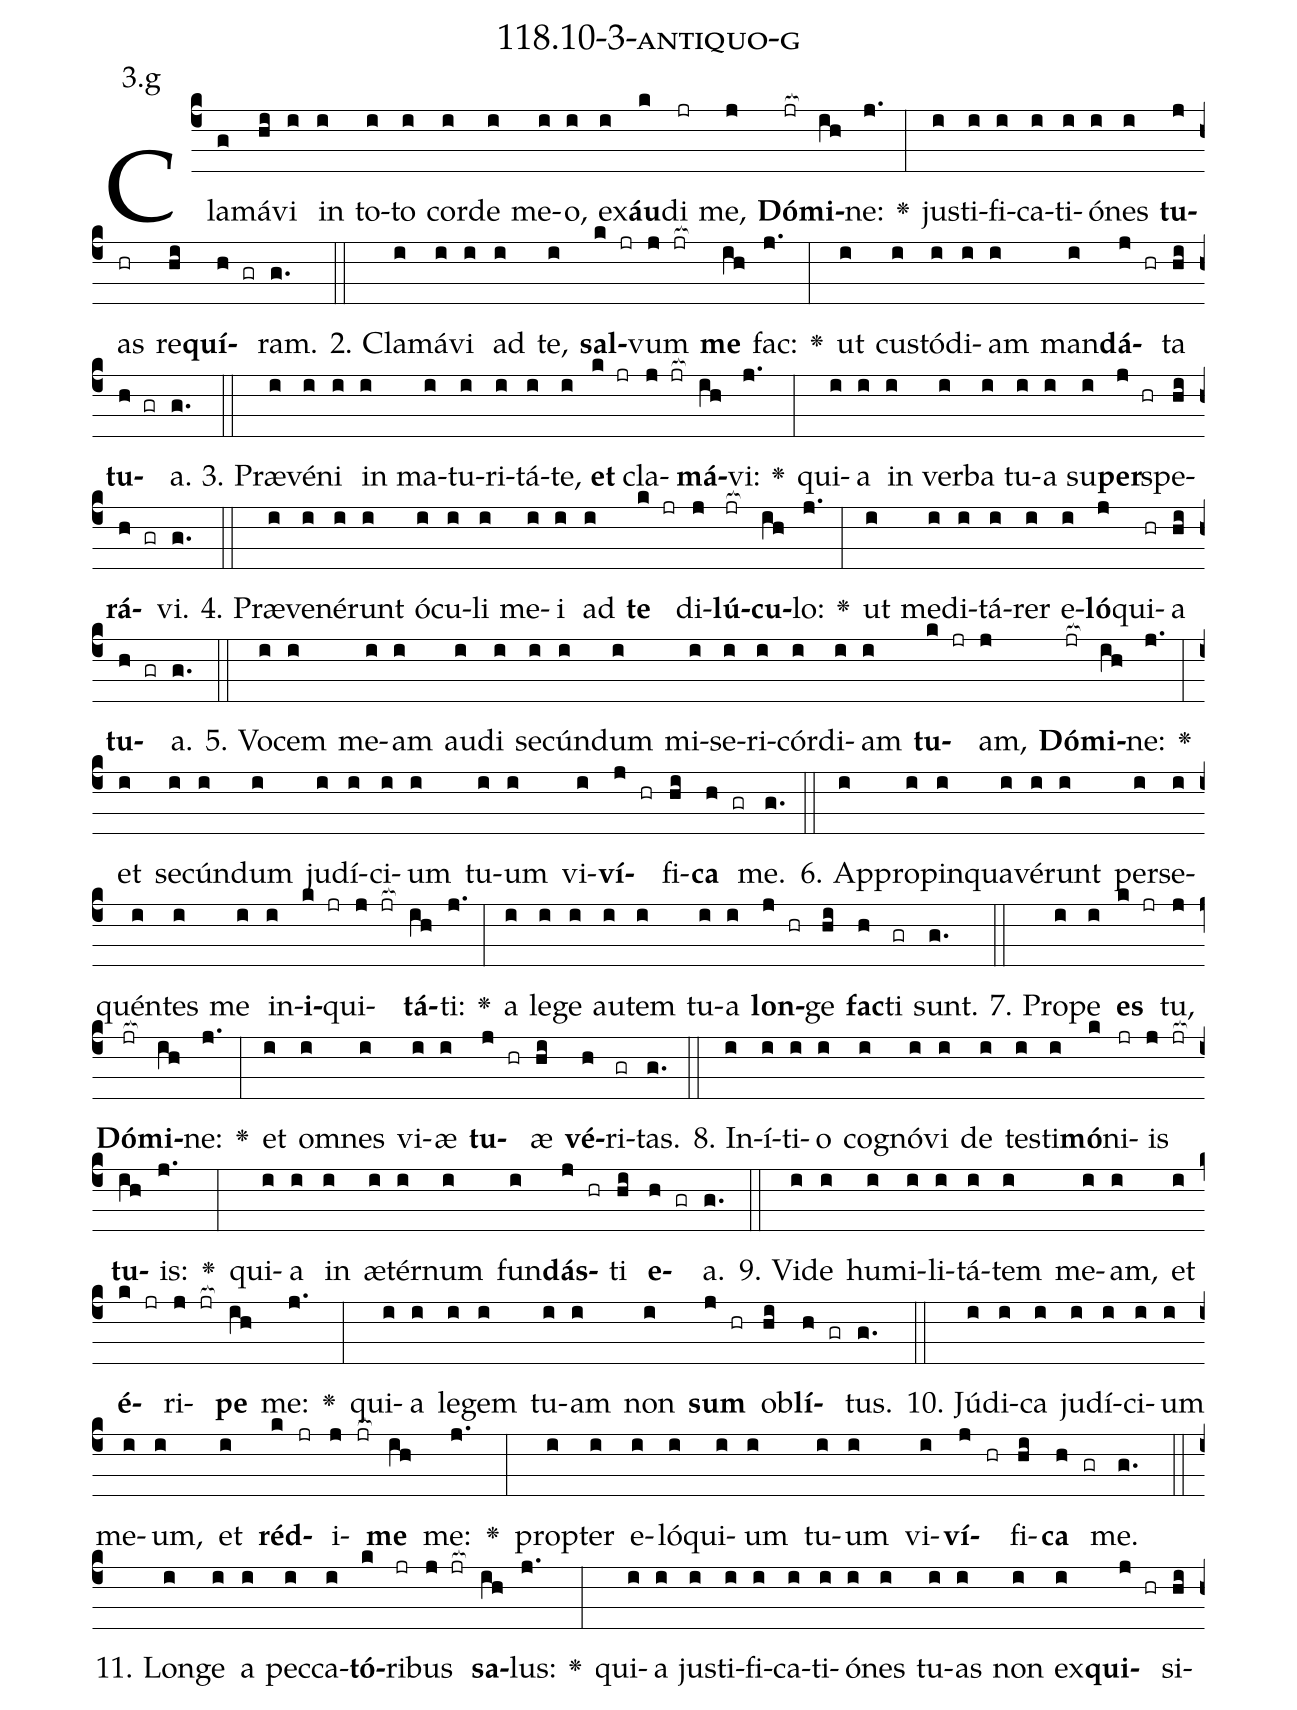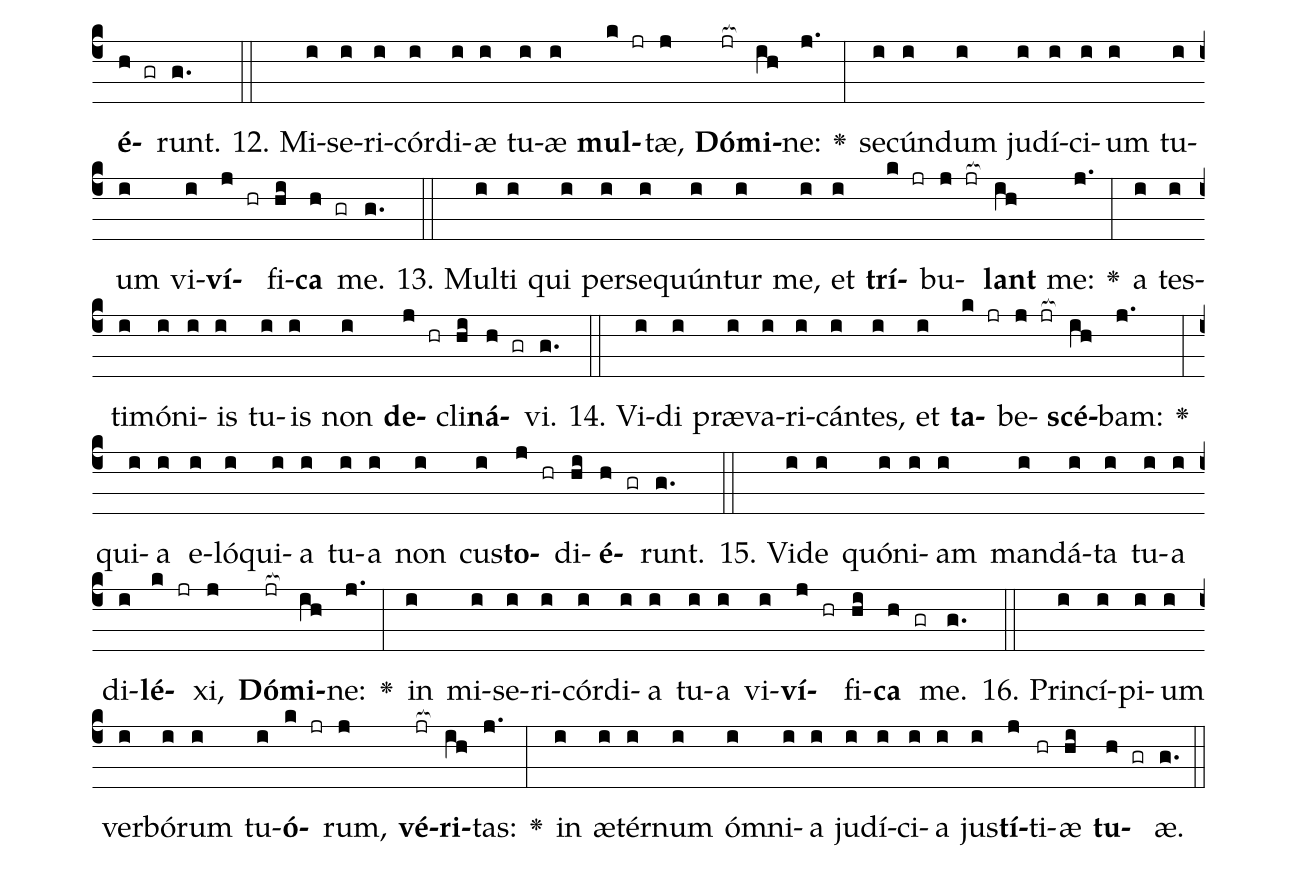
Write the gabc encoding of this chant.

name: 118.10-3-antiquo-g;
annotation: 3.g;
%%
(c4)Cla(g)má(hi)vi(i) in(i) to(i)to(i) cor(i)de(i) me(i)o,(i) ex(i)<b>áu</b>(k)di(jr) me,(j) <b>Dó</b>(jr[ocb:1{])<b>mi</b>(ih[ocb:0}])ne:(j.) <v>\greheightstar</v>(:) jus(i)ti(i)fi(i)ca(i)ti(i)ó(i)nes(i) <b>tu</b>(j)as(hr) re(hi)<b>quí</b>(h gr)ram.(g.) (::)
2. Cla(i)má(i)vi(i) ad(i) te,(i) <b>sal</b>(k jr)vum(j jr[ocb:1{]) <b>me</b>(ih[ocb:0}]) fac:(j.) <v>\greheightstar</v>(:) ut(i) cus(i)tó(i)di(i)am(i) man(i)<b>dá</b>(j hr)ta(hi) <b>tu</b>(h gr)a.(g.) (::)
3. Præ(i)vé(i)ni(i) in(i) ma(i)tu(i)ri(i)tá(i)te,(i) <b>et</b>(k jr) cla(j jr[ocb:1{])<b>má</b>(ih[ocb:0}])vi:(j.) <v>\greheightstar</v>(:) qui(i)a(i) in(i) ver(i)ba(i) tu(i)a(i) su(i)<b>per</b>(j hr)spe(hi)<b>rá</b>(h gr)vi.(g.) (::)
4. Præ(i)ve(i)né(i)runt(i) ó(i)cu(i)li(i) me(i)i(i) ad(i) <b>te</b>(k jr) di(j)<b>lú</b>(jr[ocb:1{])<b>cu</b>(ih[ocb:0}])lo:(j.) <v>\greheightstar</v>(:) ut(i) me(i)di(i)tá(i)rer(i) e(i)<b>ló</b>(j)qui(hr)a(hi) <b>tu</b>(h gr)a.(g.) (::)
5. Vo(i)cem(i) me(i)am(i) au(i)di(i) se(i)cún(i)dum(i) mi(i)se(i)ri(i)cór(i)di(i)am(i) <b>tu</b>(k jr)am,(j) <b>Dó</b>(jr[ocb:1{])<b>mi</b>(ih[ocb:0}])ne:(j.) <v>\greheightstar</v>(:) et(i) se(i)cún(i)dum(i) ju(i)dí(i)ci(i)um(i) tu(i)um(i) vi(i)<b>ví</b>(j hr)fi(hi)<b>ca</b>(h gr) me.(g.) (::)
6. Ap(i)pro(i)pin(i)qua(i)vé(i)runt(i) per(i)se(i)quén(i)tes(i) me(i) in(i)<b>i</b>(k jr)qui(j jr[ocb:1{])<b>tá</b>(ih[ocb:0}])ti:(j.) <v>\greheightstar</v>(:) a(i) le(i)ge(i) au(i)tem(i) tu(i)a(i) <b>lon</b>(j hr)ge(hi) <b>fac</b>(h)ti(gr) sunt.(g.) (::)
7. Pro(i)pe(i) <b>es</b>(k jr) tu,(j) <b>Dó</b>(jr[ocb:1{])<b>mi</b>(ih[ocb:0}])ne:(j.) <v>\greheightstar</v>(:) et(i) om(i)nes(i) vi(i)æ(i) <b>tu</b>(j hr)æ(hi) <b>vé</b>(h)ri(gr)tas.(g.) (::)
8. In(i)í(i)ti(i)o(i) co(i)gnó(i)vi(i) de(i) tes(i)ti(i)<b>mó</b>(k)ni(jr)is(j jr[ocb:1{]) <b>tu</b>(ih[ocb:0}])is:(j.) <v>\greheightstar</v>(:) qui(i)a(i) in(i) æ(i)tér(i)num(i) fun(i)<b>dás</b>(j hr)ti(hi) <b>e</b>(h gr)a.(g.) (::)
9. Vi(i)de(i) hu(i)mi(i)li(i)tá(i)tem(i) me(i)am,(i) et(i) <b>é</b>(k jr)ri(j jr[ocb:1{])<b>pe</b>(ih[ocb:0}]) me:(j.) <v>\greheightstar</v>(:) qui(i)a(i) le(i)gem(i) tu(i)am(i) non(i) <b>sum</b>(j hr) ob(hi)<b>lí</b>(h gr)tus.(g.) (::)
10. Jú(i)di(i)ca(i) ju(i)dí(i)ci(i)um(i) me(i)um,(i) et(i) <b>réd</b>(k jr)i(j jr[ocb:1{])<b>me</b>(ih[ocb:0}]) me:(j.) <v>\greheightstar</v>(:) prop(i)ter(i) e(i)ló(i)qui(i)um(i) tu(i)um(i) vi(i)<b>ví</b>(j hr)fi(hi)<b>ca</b>(h gr) me.(g.) (::)
11. Lon(i)ge(i) a(i) pec(i)ca(i)<b>tó</b>(k)ri(jr)bus(j jr[ocb:1{]) <b>sa</b>(ih[ocb:0}])lus:(j.) <v>\greheightstar</v>(:) qui(i)a(i) jus(i)ti(i)fi(i)ca(i)ti(i)ó(i)nes(i) tu(i)as(i) non(i) ex(i)<b>qui</b>(j hr)si(hi)<b>é</b>(h gr)runt.(g.) (::)
12. Mi(i)se(i)ri(i)cór(i)di(i)æ(i) tu(i)æ(i) <b>mul</b>(k jr)tæ,(j) <b>Dó</b>(jr[ocb:1{])<b>mi</b>(ih[ocb:0}])ne:(j.) <v>\greheightstar</v>(:) se(i)cún(i)dum(i) ju(i)dí(i)ci(i)um(i) tu(i)um(i) vi(i)<b>ví</b>(j hr)fi(hi)<b>ca</b>(h gr) me.(g.) (::)
13. Mul(i)ti(i) qui(i) per(i)se(i)quún(i)tur(i) me,(i) et(i) <b>trí</b>(k jr)bu(j jr[ocb:1{])<b>lant</b>(ih[ocb:0}]) me:(j.) <v>\greheightstar</v>(:) a(i) tes(i)ti(i)mó(i)ni(i)is(i) tu(i)is(i) non(i) <b>de</b>(j hr)cli(hi)<b>ná</b>(h gr)vi.(g.) (::)
14. Vi(i)di(i) præ(i)va(i)ri(i)cán(i)tes,(i) et(i) <b>ta</b>(k jr)be(j jr[ocb:1{])<b>scé</b>(ih[ocb:0}])bam:(j.) <v>\greheightstar</v>(:) qui(i)a(i) e(i)ló(i)qui(i)a(i) tu(i)a(i) non(i) cus(i)<b>to</b>(j hr)di(hi)<b>é</b>(h gr)runt.(g.) (::)
15. Vi(i)de(i) quón(i)i(i)am(i) man(i)dá(i)ta(i) tu(i)a(i) di(i)<b>lé</b>(k jr)xi,(j) <b>Dó</b>(jr[ocb:1{])<b>mi</b>(ih[ocb:0}])ne:(j.) <v>\greheightstar</v>(:) in(i) mi(i)se(i)ri(i)cór(i)di(i)a(i) tu(i)a(i) vi(i)<b>ví</b>(j hr)fi(hi)<b>ca</b>(h gr) me.(g.) (::)
16. Prin(i)cí(i)pi(i)um(i) ver(i)bó(i)rum(i) tu(i)<b>ó</b>(k jr)rum,(j) <b>vé</b>(jr[ocb:1{])<b>ri</b>(ih[ocb:0}])tas:(j.) <v>\greheightstar</v>(:) in(i) æ(i)tér(i)num(i) óm(i)ni(i)a(i) ju(i)dí(i)ci(i)a(i) jus(i)<b>tí</b>(j)ti(hr)æ(hi) <b>tu</b>(h gr)æ.(g.) (::)
